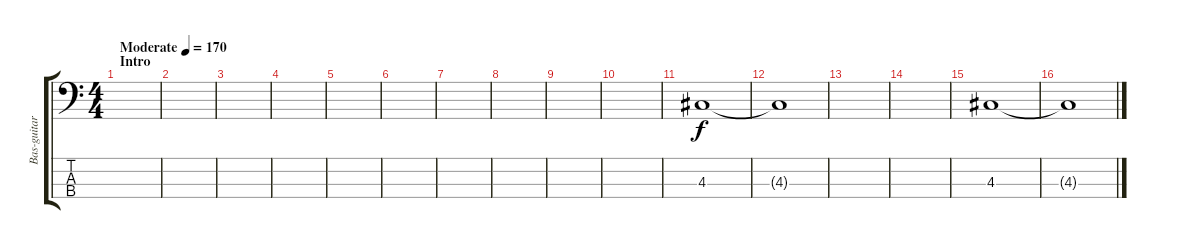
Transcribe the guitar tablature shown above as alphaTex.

\track ("Bas-guitar" "Bas-guitar") {instrument electricbassfinger}
\staff {score tabs}
\tuning (G2 D2 A1 E1) {hide}
\ts (4 4)
\section ("" "Intro")
\tempo (170 "Moderate")
\clef f4
\ks c
|
|
|
|
|
|
|
|
|
|
4.3.1 |
4.3{t}.1 |
|
|
4.3.1 |
4.3{t}.1
